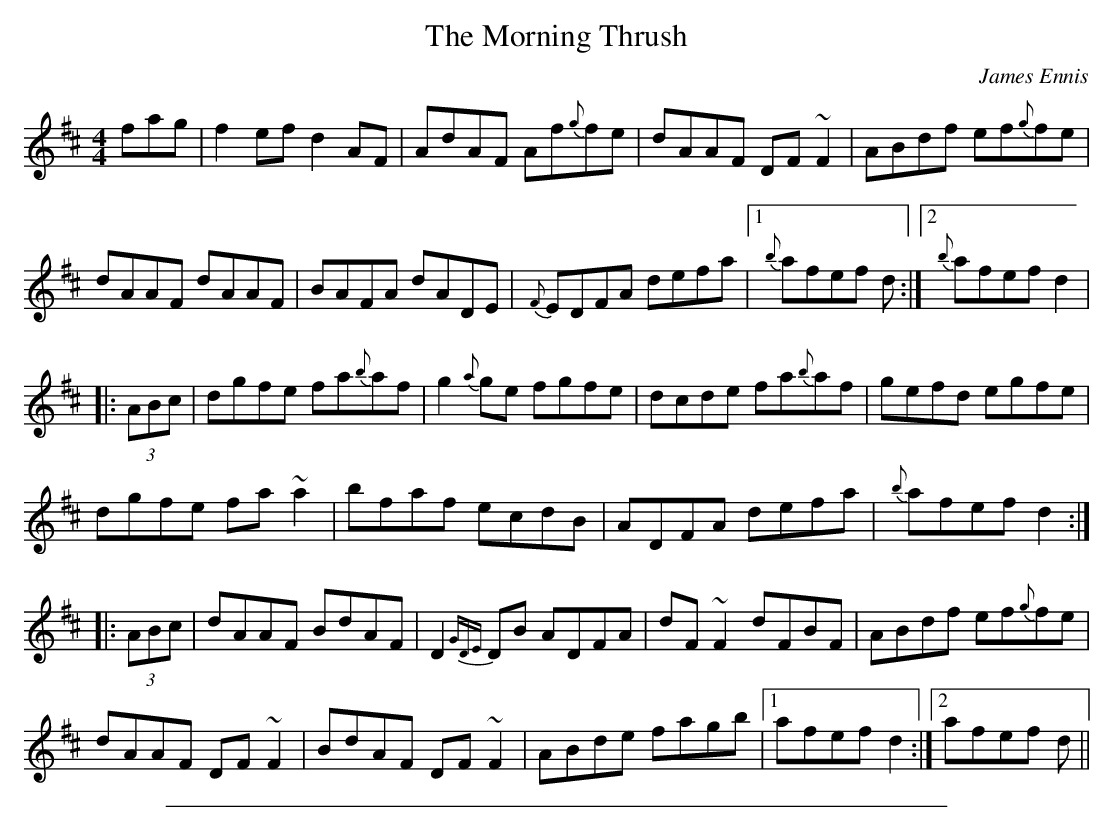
X:1
T: Morning Thrush, The
M:4/4
L:1/8
C:James Ennis
K:D
fag | f2ef d2AF | AdAF Af{g}fe | dAAF DF~F2 | ABdf ef{g}fe |
      dAAF dAAF | BAFA dADE | {F}EDFA defa |1 {b}afef d:|2 {b}afef d2|
|:(3ABc| dgfe fa{b}af | g2{a}ge  fgfe | dcde fa{b}af | gefd egfe |
         dgfe fa~a2 | bfaf ecdB | ADFA defa | {b}afef d2  :|
|:(3ABc| dAAF BdAF | D2{GDE}DB  ADFA | dF~F2 dFBF | ABdf ef{g}fe |
         dAAF DF~F2 | BdAF DF~F2 | ABde fagb |1 afef d2:|2 afef d||
